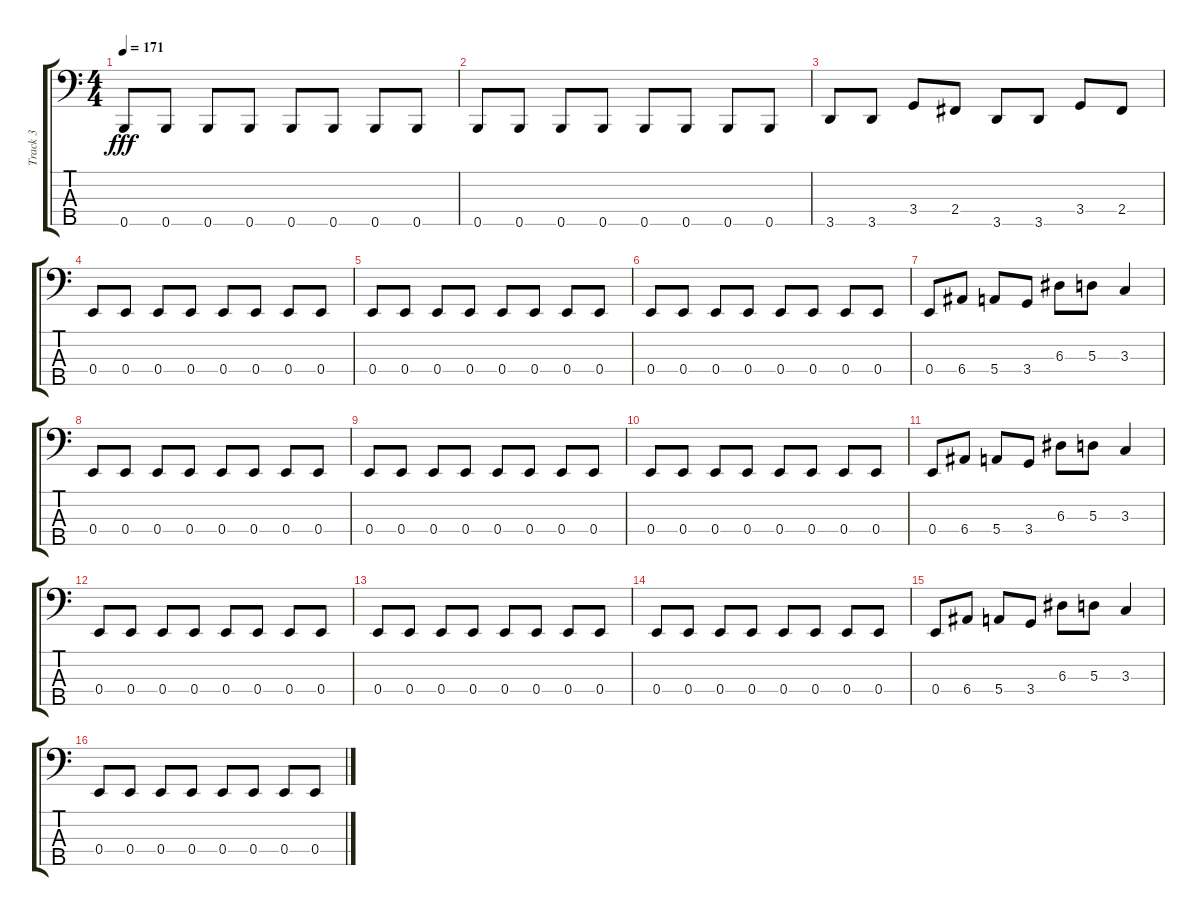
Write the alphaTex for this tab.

\track ("Track 3" "Track 3") {instrument electricbasspick}
\staff {score tabs}
\tuning (G2 D2 A1 E1 B0) {hide}
\ts (4 4)
\tempo 171
\clef f4
\ks c
0.5.8{dy fff} 0.5.8 0.5.8 0.5.8 0.5.8 0.5.8 0.5.8 0.5.8 |
0.5.8 0.5.8 0.5.8 0.5.8 0.5.8 0.5.8 0.5.8 0.5.8 |
3.5.8 3.5.8 3.4.8 2.4.8 3.5.8 3.5.8 3.4.8 2.4.8 |
0.4.8 0.4.8 0.4.8 0.4.8 0.4.8 0.4.8 0.4.8 0.4.8 |
0.4.8 0.4.8 0.4.8 0.4.8 0.4.8 0.4.8 0.4.8 0.4.8 |
0.4.8 0.4.8 0.4.8 0.4.8 0.4.8 0.4.8 0.4.8 0.4.8 |
0.4.8 6.4.8 5.4.8 3.4.8 6.3.8 5.3.8 3.3.4 |
0.4.8 0.4.8 0.4.8 0.4.8 0.4.8 0.4.8 0.4.8 0.4.8 |
0.4.8 0.4.8 0.4.8 0.4.8 0.4.8 0.4.8 0.4.8 0.4.8 |
0.4.8 0.4.8 0.4.8 0.4.8 0.4.8 0.4.8 0.4.8 0.4.8 |
0.4.8 6.4.8 5.4.8 3.4.8 6.3.8 5.3.8 3.3.4 |
0.4.8 0.4.8 0.4.8 0.4.8 0.4.8 0.4.8 0.4.8 0.4.8 |
0.4.8 0.4.8 0.4.8 0.4.8 0.4.8 0.4.8 0.4.8 0.4.8 |
0.4.8 0.4.8 0.4.8 0.4.8 0.4.8 0.4.8 0.4.8 0.4.8 |
0.4.8 6.4.8 5.4.8 3.4.8 6.3.8 5.3.8 3.3.4 |
0.4.8 0.4.8 0.4.8 0.4.8 0.4.8 0.4.8 0.4.8 0.4.8
